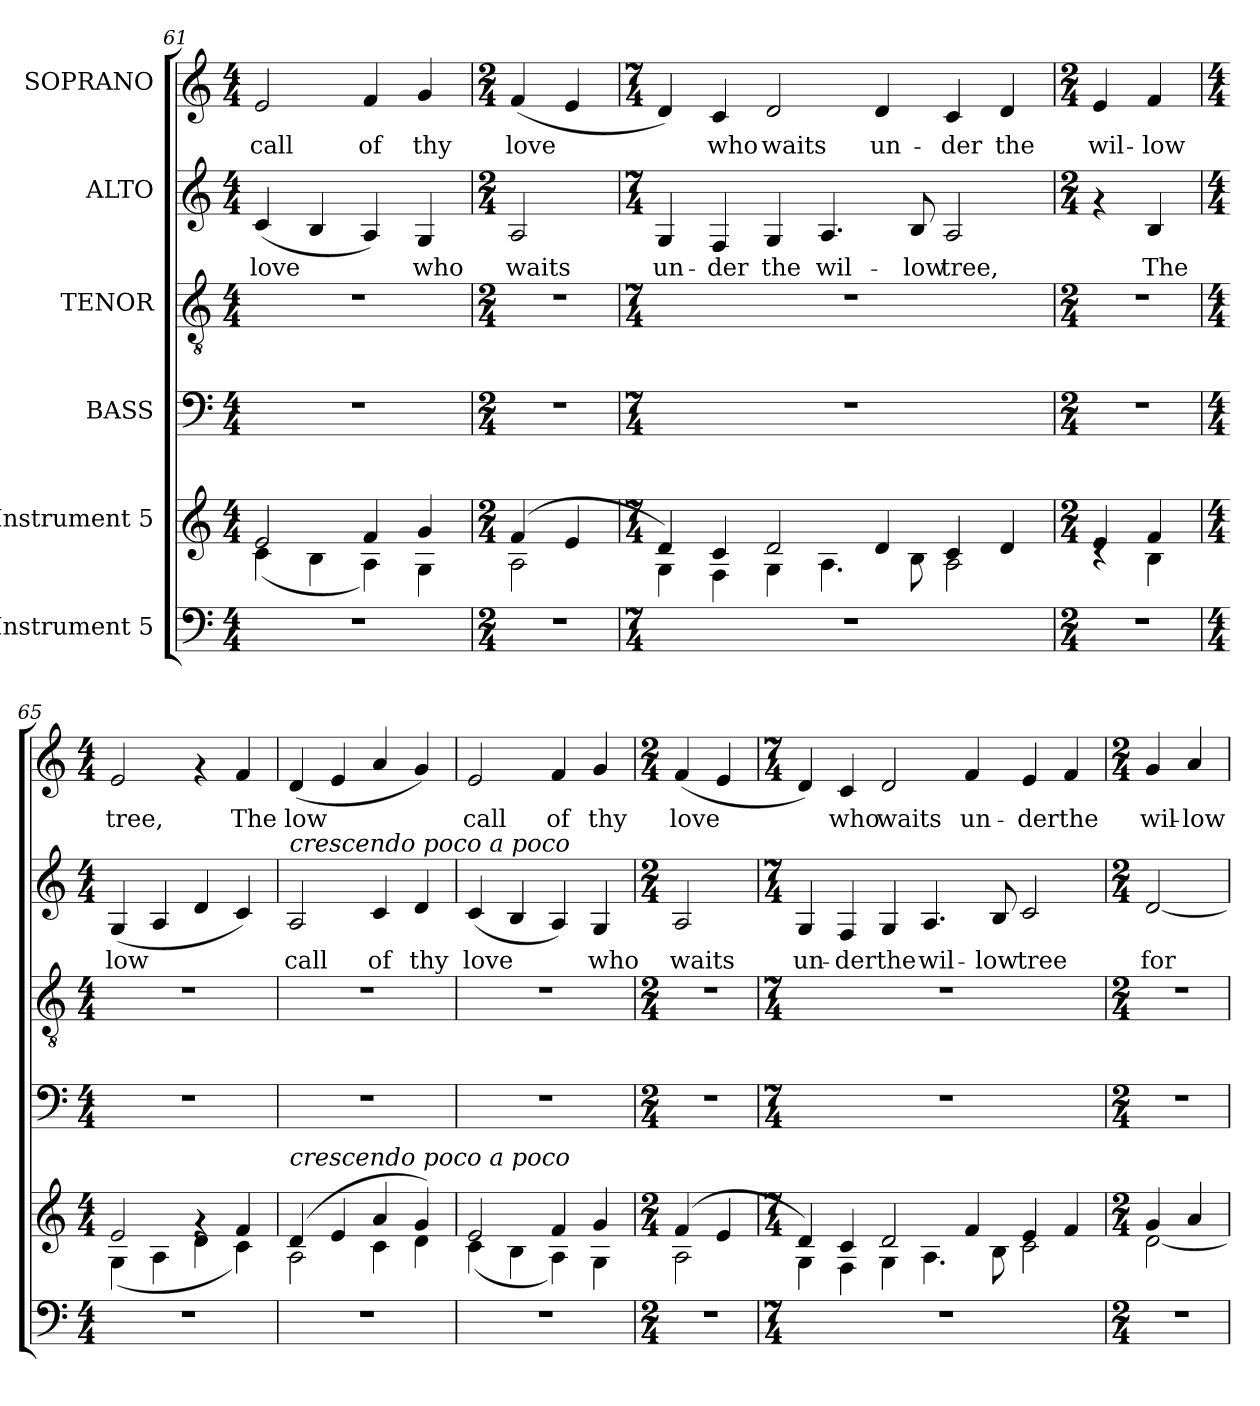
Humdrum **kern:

**kern	**kern	**kern	**kern	**kern	**text	**kern	**text
*part6	*part5	*part4	*part3	*part2	*part2	*part1	*part1
*staff6	*staff5	*staff4	*staff3	*staff2	*staff2	*staff1	*staff1
*I"Instrument 5	*I"Instrument 5	*I"BASS	*I"TENOR	*I"ALTO	*	*I"SOPRANO	*
*clefF4	*clefG2	*clefF4	*clefGv2	*clefG2	*	*clefG2	*
*k[]	*k[]	*k[]	*k[]	*k[]	*	*k[]	*
*C:	*C:	*C:	*C:	*C:	*	*C:	*
*M4/4	*M4/4	*M4/4	*M4/4	*M4/4	*	*M4/4	*
=61	=61	=61	=61	=61	=61	=61	=61
*^	*^	*	*	*	*	*	*
*	*^	*	*	*	*	*	*	*	*
!	!	!	!	!	!	!	!	!LO:LY:b:cj	!	!LO:LY:b:cj
1r	1r	1r	2e/	(<4c\	1r	1r	(<4c/	love	2e/	call
!	!	!	!	!	!	!	!	!LO:LY:b:cj	!	!
.	.	.	.	4B\	.	.	4B/	.	.	.
!	!	!	!	!	!	!	!	!LO:LY:b:cj	!	!LO:LY:b:cj
.	.	.	4f/	4A\)	.	.	4A/)	.	4f/	of
!	!	!	!	!	!	!	!	!LO:LY:b:cj	!	!LO:LY:b:cj
.	.	.	4g/	4G\	.	.	4G/	who	4g/	thy
=62	=62	=62	=62	=62	=62	=62	=62	=62	=62	=62
*M2/4	*	*	*M2/4	*	*M2/4	*M2/4	*M2/4	*	*M2/4	*
!	!	!	!	!	!	!	!	!LO:LY:b:cj	!	!LO:LY:b:cj
2r	2r	2r	(>4f/	2A\	2r	2r	2A/	waits	(<4f/	love
!	!	!	!	!	!	!	!	!	!	!LO:LY:b:cj
.	.	.	4e/	.	.	.	.	.	4e/	.
=63	=63	=63	=63	=63	=63	=63	=63	=63	=63	=63
*M7/4	*	*	*M7/4	*	*M7/4	*M7/4	*M7/4	*	*M7/4	*
!	!	!	!	!	!	!	!	!LO:LY:b:cj	!	!LO:LY:b:cj
1..r	1..r	1..r	4d/)	4G\	1..r	1..r	4G/	un-	4d/)	.
!	!	!	!	!	!	!	!	!LO:LY:b:cj	!	!LO:LY:b:cj
.	.	.	4c/	4F\	.	.	4F/	-der	4c/	who
!	!	!	!	!	!	!	!	!LO:LY:b:cj	!	!LO:LY:b:cj
.	.	.	2d/	4G\	.	.	4G/	the	2d/	waits
!	!	!	!	!	!	!	!	!LO:LY:b:cj	!	!
.	.	.	.	4.A\	.	.	4.A/	wil-	.	.
!	!	!	!	!	!	!	!	!	!	!LO:LY:b:cj
.	.	.	4d/	.	.	.	.	.	4d/	un-
!	!	!	!	!	!	!	!	!LO:LY:b:cj	!	!
.	.	.	.	8B\	.	.	8B/	-low	.	.
!	!	!	!	!	!	!	!	!LO:LY:b:cj	!	!LO:LY:b:cj
.	.	.	4c/	2A\	.	.	2A/	tree,	4c/	-der
!	!	!	!	!	!	!	!	!	!	!LO:LY:b:cj
.	.	.	4d/	.	.	.	.	.	4d/	the
=64	=64	=64	=64	=64	=64	=64	=64	=64	=64	=64
*M2/4	*	*	*M2/4	*	*M2/4	*M2/4	*M2/4	*	*M2/4	*
!	!	!	!	!	!	!	!	!	!	!LO:LY:b:cj
2r	2r	2r	4e/	4rc	2r	2r	4rf	.	4e/	wil-
!	!	!	!	!	!	!	!	!LO:LY:b:cj	!	!LO:LY:b:cj
.	.	.	4f/	4B\	.	.	4B/	The	4f/	-low
=65	=65	=65	=65	=65	=65	=65	=65	=65	=65	=65
*M4/4	*	*	*M4/4	*	*M4/4	*M4/4	*M4/4	*	*M4/4	*
!	!	!	!	!	!	!	!	!LO:LY:b:cj	!	!LO:LY:b:cj
1r	1r	1r	2e/	(<4G\	1r	1r	(<4G/	low	2e/	tree,
!	!	!	!	!	!	!	!	!LO:LY:b:cj	!	!
.	.	.	.	4A\	.	.	4A/	.	.	.
!	!	!	!	!	!	!	!	!LO:LY:b:cj	!	!
.	.	.	4rg	4d\	.	.	4d/	.	4rf	.
!	!	!	!	!	!	!	!	!LO:LY:b:cj	!	!LO:LY:b:cj
.	.	.	4f/	4c\)	.	.	4c/)	.	4f/	The
!!LO:LB:g=z
=66	=66	=66	=66	=66	=66	=66	=66	=66	=66	=66
!	!	!	!	!	!	!	!LO:TX:a:i:t=crescendo poco a poco	!	!	!
!	!	!	!LO:TX:a:i:t=crescendo poco a poco	!	!	!	!	!	!	!
!	!	!	!	!	!	!	!	!LO:LY:b:cj	!	!LO:LY:b:cj
1r	1r	1r	(>4d/	2A\	1r	1r	2A/	call	(<4d/	low
!	!	!	!	!	!	!	!	!	!	!LO:LY:b:cj
.	.	.	4e/	.	.	.	.	.	4e/	.
!	!	!	!	!	!	!	!	!LO:LY:b:cj	!	!LO:LY:b:cj
.	.	.	4a/	4c\	.	.	4c/	of	4a/	.
!	!	!	!	!	!	!	!	!LO:LY:b:cj	!	!LO:LY:b:cj
.	.	.	4g/)	4d\	.	.	4d/	thy	4g/)	.
=67	=67	=67	=67	=67	=67	=67	=67	=67	=67	=67
!	!	!	!	!	!	!	!	!LO:LY:b:cj	!	!LO:LY:b:cj
1r	1r	1r	2e/	(<4c\	1r	1r	(<4c/	love	2e/	call
!	!	!	!	!	!	!	!	!LO:LY:b:cj	!	!
.	.	.	.	4B\	.	.	4B/	.	.	.
!	!	!	!	!	!	!	!	!LO:LY:b:cj	!	!LO:LY:b:cj
.	.	.	4f/	4A\)	.	.	4A/)	.	4f/	of
!	!	!	!	!	!	!	!	!LO:LY:b:cj	!	!LO:LY:b:cj
.	.	.	4g/	4G\	.	.	4G/	who	4g/	thy
=68	=68	=68	=68	=68	=68	=68	=68	=68	=68	=68
*M2/4	*	*	*M2/4	*	*M2/4	*M2/4	*M2/4	*	*M2/4	*
!	!	!	!	!	!	!	!	!LO:LY:b:cj	!	!LO:LY:b:cj
2r	2r	2r	(>4f/	2A\	2r	2r	2A/	waits	(<4f/	love
!	!	!	!	!	!	!	!	!	!	!LO:LY:b:cj
.	.	.	4e/	.	.	.	.	.	4e/	.
=69	=69	=69	=69	=69	=69	=69	=69	=69	=69	=69
*M7/4	*	*	*M7/4	*	*M7/4	*M7/4	*M7/4	*	*M7/4	*
!	!	!	!	!	!	!	!	!LO:LY:b:cj	!	!LO:LY:b:cj
1..r	1..r	1..r	4d/)	4G\	1..r	1..r	4G/	un-	4d/)	.
!	!	!	!	!	!	!	!	!LO:LY:b:cj	!	!LO:LY:b:cj
.	.	.	4c/	4F\	.	.	4F/	-der	4c/	who
!	!	!	!	!	!	!	!	!LO:LY:b:cj	!	!LO:LY:b:cj
.	.	.	2d/	4G\	.	.	4G/	the	2d/	waits
!	!	!	!	!	!	!	!	!LO:LY:b:cj	!	!
.	.	.	.	4.A\	.	.	4.A/	wil-	.	.
!	!	!	!	!	!	!	!	!	!	!LO:LY:b:cj
.	.	.	4f/	.	.	.	.	.	4f/	un-
!	!	!	!	!	!	!	!	!LO:LY:b:cj	!	!
.	.	.	.	8B\	.	.	8B/	-low	.	.
!	!	!	!	!	!	!	!	!LO:LY:b:cj	!	!LO:LY:b:cj
.	.	.	4e/	2c\	.	.	2c/	tree	4e/	-der
!	!	!	!	!	!	!	!	!	!	!LO:LY:b:cj
.	.	.	4f/	.	.	.	.	.	4f/	the
=70	=70	=70	=70	=70	=70	=70	=70	=70	=70	=70
*M2/4	*	*	*M2/4	*	*M2/4	*M2/4	*M2/4	*	*M2/4	*
!	!	!	!	!	!	!	!	!LO:LY:b:cj	!	!LO:LY:b:cj
2r	2r	2r	4g/	[<2d\	2r	2r	[<2d/	for	4g/	wil-
!	!	!	!	!	!	!	!	!	!	!LO:LY:b:cj
.	.	.	4a/	.	.	.	.	.	4a/	-low
*v	*v	*v	*	*	*	*	*	*	*	*
*	*v	*v	*	*	*	*	*	*
=	=	=	=	=	=	=	=
*-	*-	*-	*-	*-	*-	*-	*-
